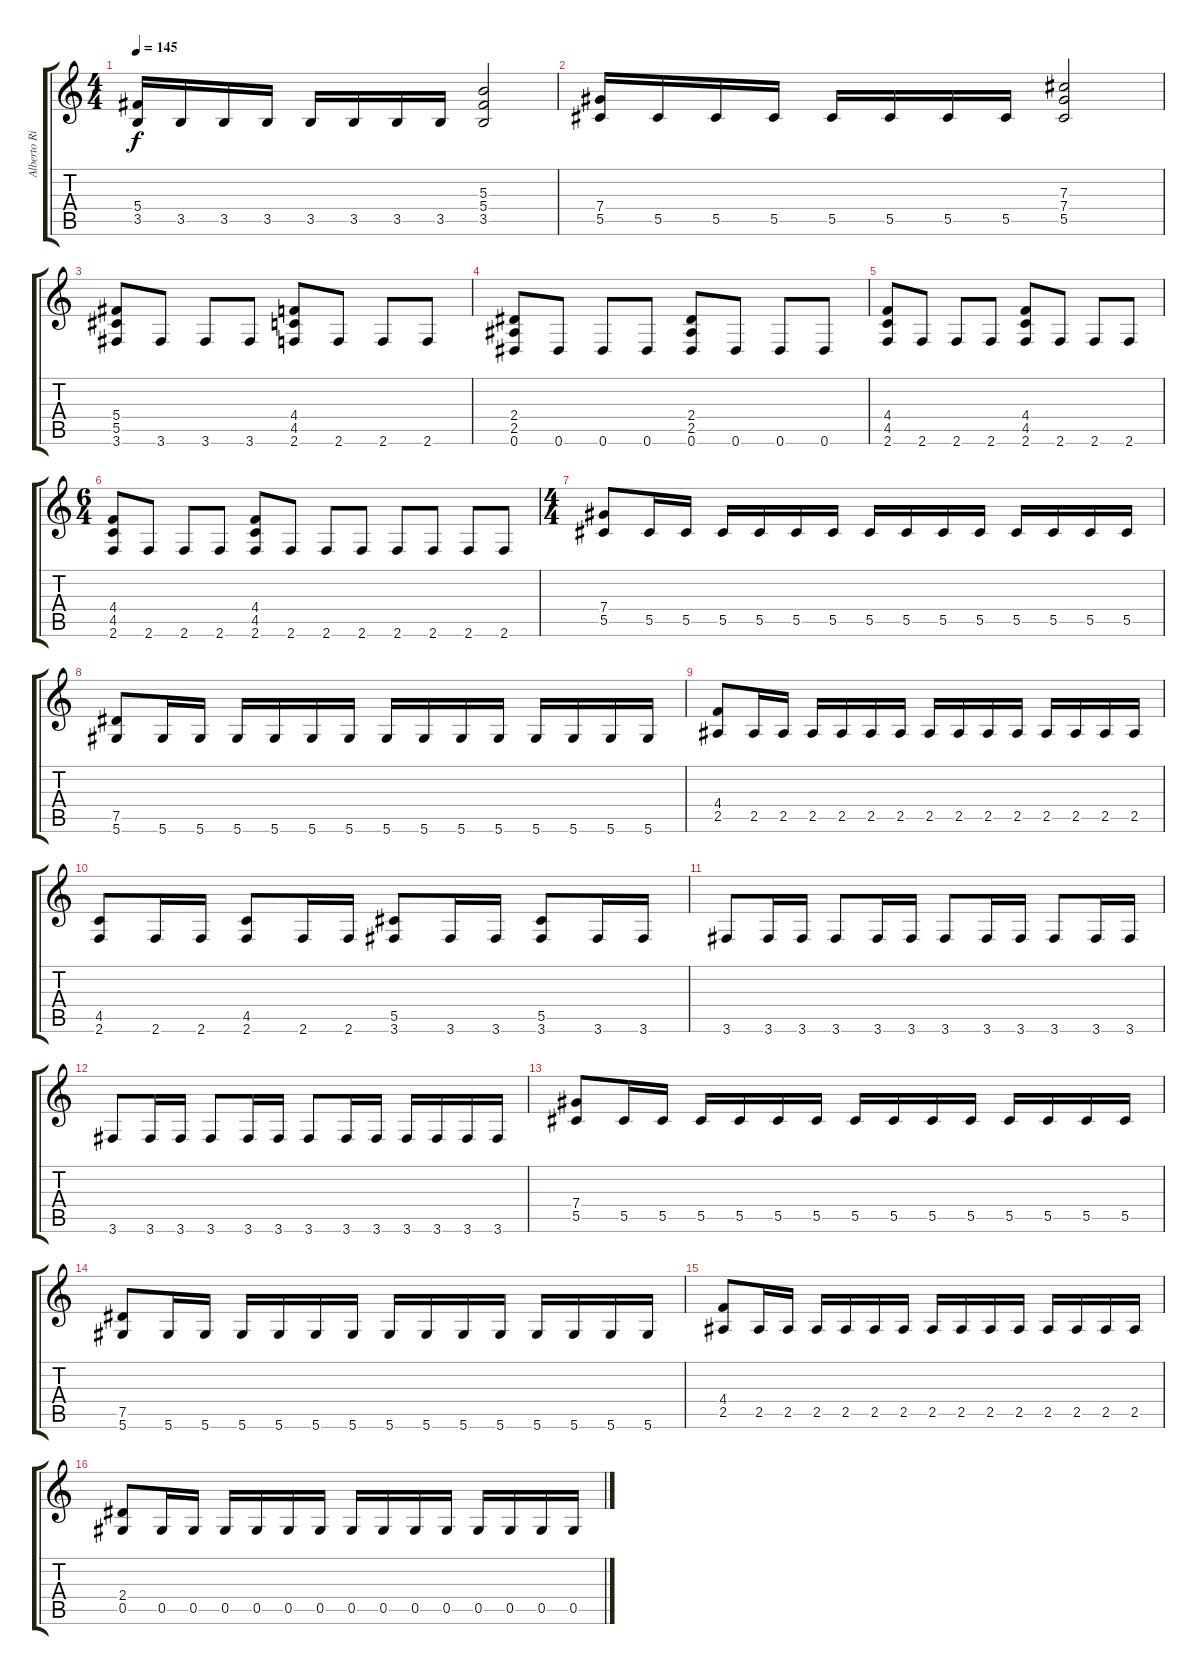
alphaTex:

\track ("Alberto Rionda" "Alberto Ri") {instrument distortionguitar}
\staff {score tabs}
\tuning (Eb4 Bb3 Gb3 Db3 Ab2 Eb2) {hide}
\ts (4 4)
\tempo 145
\clef g2
\ks c
(5.4 3.5).16{dy f} 3.5.16 3.5.16 3.5.16 3.5.16 3.5.16 3.5.16 3.5.16 (5.3 5.4 3.5).2 |
(7.4 5.5).16 5.5.16 5.5.16 5.5.16 5.5.16 5.5.16 5.5.16 5.5.16 (7.3 7.4 5.5).2 |
(5.4 5.5 3.6).8 3.6.8 3.6.8 3.6.8 (4.4 4.5 2.6).8 2.6.8 2.6.8 2.6.8 |
(2.4 2.5 0.6).8 0.6.8 0.6.8 0.6.8 (2.4 2.5 0.6).8 0.6.8 0.6.8 0.6.8 |
(4.4 4.5 2.6).8 2.6.8 2.6.8 2.6.8 (4.4 4.5 2.6).8 2.6.8 2.6.8 2.6.8 |
\ts (6 4)
(4.4 4.5 2.6).8 2.6.8 2.6.8 2.6.8 (4.4 4.5 2.6).8 2.6.8 2.6.8 2.6.8 2.6.8 2.6.8 2.6.8 2.6.8 |
\ts (4 4)
(7.4 5.5).8 5.5.16 5.5.16 5.5.16 5.5.16 5.5.16 5.5.16 5.5.16 5.5.16 5.5.16 5.5.16 5.5.16 5.5.16 5.5.16 5.5.16 |
(7.5 5.6).8 5.6.16 5.6.16 5.6.16 5.6.16 5.6.16 5.6.16 5.6.16 5.6.16 5.6.16 5.6.16 5.6.16 5.6.16 5.6.16 5.6.16 |
(4.4 2.5).8 2.5.16 2.5.16 2.5.16 2.5.16 2.5.16 2.5.16 2.5.16 2.5.16 2.5.16 2.5.16 2.5.16 2.5.16 2.5.16 2.5.16 |
(4.5 2.6).8 2.6.16 2.6.16 (4.5 2.6).8 2.6.16 2.6.16 (5.5 3.6).8 3.6.16 3.6.16 (5.5 3.6).8 3.6.16 3.6.16 |
3.6.8 3.6.16 3.6.16 3.6.8 3.6.16 3.6.16 3.6.8 3.6.16 3.6.16 3.6.8 3.6.16 3.6.16 |
3.6.8 3.6.16 3.6.16 3.6.8 3.6.16 3.6.16 3.6.8 3.6.16 3.6.16 3.6.16 3.6.16 3.6.16 3.6.16 |
(7.4 5.5).8 5.5.16 5.5.16 5.5.16 5.5.16 5.5.16 5.5.16 5.5.16 5.5.16 5.5.16 5.5.16 5.5.16 5.5.16 5.5.16 5.5.16 |
(7.5 5.6).8 5.6.16 5.6.16 5.6.16 5.6.16 5.6.16 5.6.16 5.6.16 5.6.16 5.6.16 5.6.16 5.6.16 5.6.16 5.6.16 5.6.16 |
(4.4 2.5).8 2.5.16 2.5.16 2.5.16 2.5.16 2.5.16 2.5.16 2.5.16 2.5.16 2.5.16 2.5.16 2.5.16 2.5.16 2.5.16 2.5.16 |
(2.4 0.5).8 0.5.16 0.5.16 0.5.16 0.5.16 0.5.16 0.5.16 0.5.16 0.5.16 0.5.16 0.5.16 0.5.16 0.5.16 0.5.16 0.5.16
